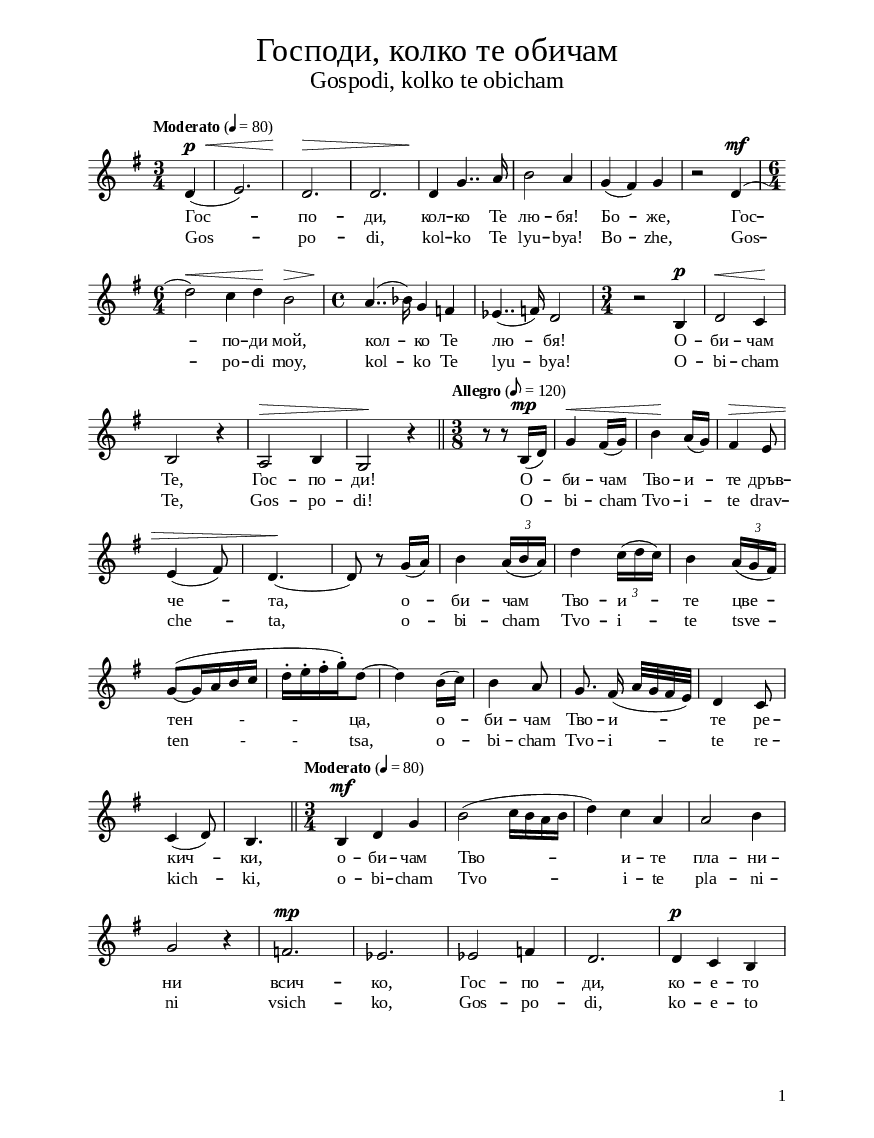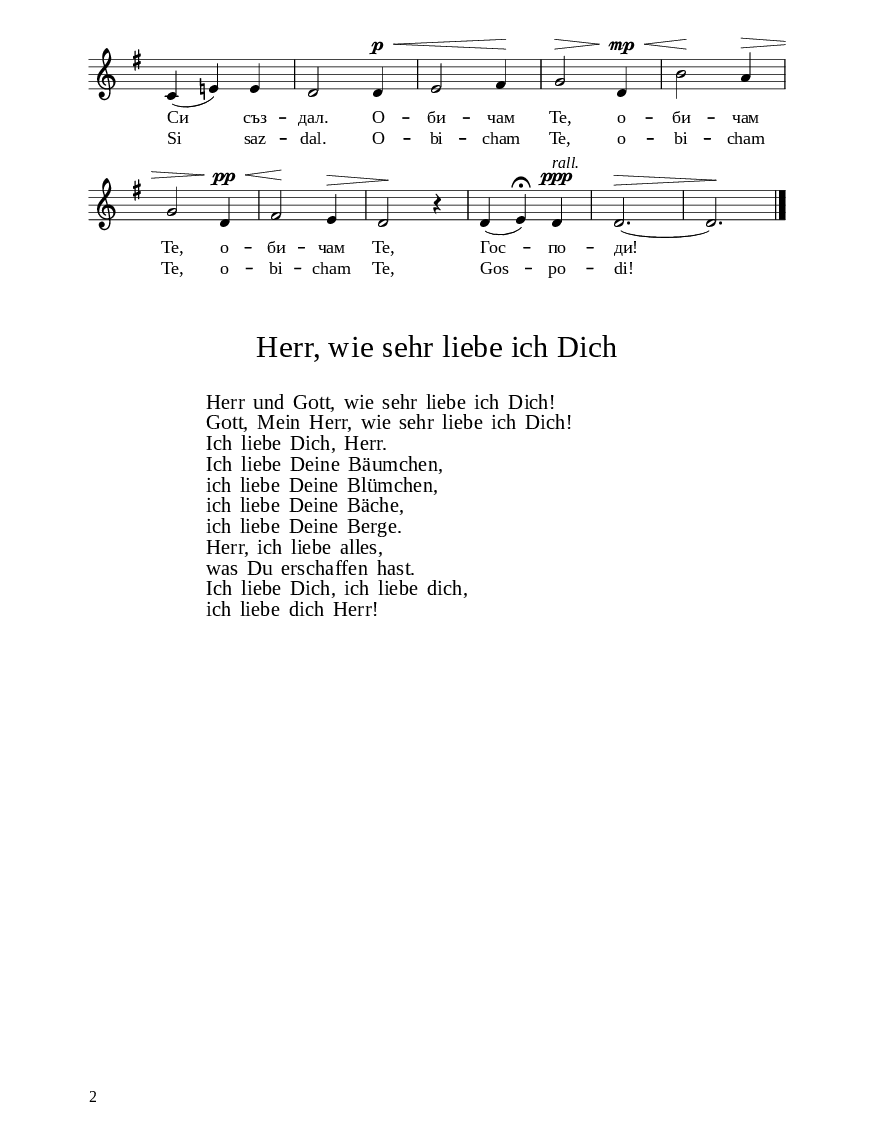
\version "2.22.1"

% include paper part and global functions
\include "include/globals.ily"

\bookpart {
  \include "include/bookpart-paper.ily"
  \score {
    \include "include/score-layout.ily"

    \new Voice \absolute {
      \clef treble
      \key g \major
      \time 3/4
      \tempoFunc "Moderato" 4 "80"
      \autoBeamOff

      \partial 4
      d'4^\p^\< ( | % 2
      e'2. ) | % 3
      d'2. ^\! ^\> | % 4
      d'2. | % 5
      d'4 ^\! g'4.. a'16 | % 6
      b'2 a'4 | % 7
      g'4 ( fis'4 ) g'4 | % 8
      r2 d'4 ( ^\mf \break | % 9
      \time 6/4  | % 9
      d''2 ) ^\<  c''4  d''4 ^\!  b'2
      ^\> |
      \time 4/4  |
      a'4.. ( ^\!  bes'16 ) g'4 f'4 | % 11
      es'4.. ( f'16 ) d'2 | % 12
      \time 3/4  | % 12
      r2 b4 ^\p | % 13
      d'2 ^\< c'4 ^\! \break | % 14
      b2 r4 | % 15
      \once \override Hairpin #'to-barline = ##f
      a2 ^\> b4 | % 16
      g2 ^\! r4 \bar "||"
      \time 3/8 \tempoFunc "Allegro" 8 "120" | % 17
      r8 r8 b16 ( [ ^\mp d'16 ) ] | % 18
      \once \override Hairpin #'to-barline = ##f
      g'4 ^\< fis'16 ( [ g'16 ) ] | % 19
      b'4 ^\! a'16 ( [ g'16 ) ] |
      \once \override Hairpin #'to-barline = ##f
      fis'4 ^\> e'8 \break | % 21
      e'4 ( fis'8 ) | % 22
      d'4. ~ ^\! | % 23
      d'8 r8 g'16 ( [ a'16 ) ] | % 24
      b'4 \once \omit TupletBracket
      \times 2/3  {
        a'16 ( [ b'16 a'16 ) ]
      }
      | % 25
      d''4 \once \omit TupletBracket
      \times 2/3  {
        c''16 ( [  d''16  c''16 ) ]
      }
      | % 26
      b'4 \once \omit TupletBracket
      \times 2/3  {
        a'16 ( [ g'16 fis'16 ) ]
      }
      \break | % 27
      g'8 ( ~ [ g'16 a'16 b'16 c''16
      ] | % 28
      d''16 -. [  e''16 -.  fis''16 -.
      g''16 -. ) d''8 ~ ] | % 29
      d''4  b'16 ( [  c''16 ) ] |
      b'4 a'8 | % 31
      g'8.  fis'16 ( a'32 [ g'32
      fis'32 e'32 ) ] | % 32
      d'4 c'8 \break | % 33
      c'4 ( d'8 ) | % 34
      b4. \bar "||"
      \time 3/4  | % 35
      \tempoFunc "Moderato" 4 "80"
      b4 ^\mf 
      d'4 g'4 | % 36
      b'2 (  c''16 [  b'16  a'16
      b'16 ] | % 37
      d''4 )  c''4 a'4 | % 38
      a'2  b'4 \break | % 39

      g'2 r4 |
      f'2. ^\mp | % 41
      es'2. | % 42
      es'2 f'4 | % 43
      d'2. | % 44
      d'4 ^\p c'4 b4 \pageBreak | % 45
      c'4 ( e'!4 ) e'4 | % 46
      d'2 d'4 ^\p ^\< | % 47
      e'2 fis'4 ^\! | % 48
      \override Hairpin #'to-barline = ##f
      g'2 ^\> d'4 ^\mp ^\!
      
      ^\<  | % 49
      b'2 ^\! a'4 ^\> \break |
      g'2 d'4 ^\! ^\pp  ^\< | % 51
      fis'2  ^\! e'4 ^\> | % 52
      d'2 ^\! r4 | % 53
      d'4 ( e'4 ) ^\fermata d'4
      ^\markup{
        \italic
        {rall.}
      }
      ^\ppp | % 54
      d'2. ~ ^\> | % 55
      d'2. ^\! \bar "|."
    }

    \addlyrics {
      Гос -- по --
      ди, кол -- ко Те лю -- бя! Бо -- же, Гос -- по
      -- ди мой, кол -- ко Те лю -- бя! О -- би -- чам
      Те, Гос -- по -- ди! О -- би -- чам Тво -- и --
      те дръв -- че -- та, о -- би -- чам Тво -- и --
      те цве -- "тен           -           -            ца," о -- би
      -- чам Тво -- и -- те ре -- кич -- ки, о -- би --
      чам Тво -- и -- те  пла -- ни -- ни всич -- ко,
      Гос -- по -- ди, ко -- е -- то Си съз -- дал. О
      -- би -- чам Те, о -- би -- чам Те, о -- би --
      чам Те, Гос -- по -- ди!}
      \addlyrics {
        Gos -- po --
        di, kol -- ko Te lyu -- bya! Bo -- zhe, Gos -- po
        -- di moy, kol -- ko Te lyu -- bya! O -- bi -- cham
        Te, Gos -- po -- di! O -- bi -- cham Tvo -- i --
        te drav -- che -- ta, o -- bi -- cham Tvo -- i --
        te tsve -- "ten            -           -            tsa," o -- bi
        -- cham Tvo -- i -- te re -- kich -- ki, o -- bi --
        cham Tvo -- i -- te  pla -- ni -- ni vsich -- ko,
        Gos -- po -- di, ko -- e -- to Si saz -- dal. O
        -- bi -- cham Te, o -- bi -- cham Te, o -- bi --
        cham Te, Gos -- po -- di!}

        \header {
          title = \titleFunc "Господи, колко те обичам" "Gospodi, kolko te obicham"
        }

        \midi{}

      } % score

      \markup \empty-one

      % include foreign translation(s) of the song
      \version "2.20.0"

\markup \fill-line { \fontsize #6 "Herr, wie sehr liebe ich Dich" }
\markup \null
\markup \null
\markup \fontsize #+2.5 {
  \hspace #10
  \override #'(baseline-skip . 2)

  \column {
    \line { " " }

\line { " "Herr und Gott, wie sehr liebe ich Dich!}

\line { " "Gott, Mein Herr, wie sehr liebe ich Dich!}

\line { " "Ich liebe Dich, Herr.}

\line { " "Ich liebe Deine Bäumchen, }

\line { " "ich liebe Deine Blümchen,}

\line { " "ich liebe Deine Bäche,}

\line { " "ich liebe Deine Berge.}

\line { " "Herr, ich liebe alles,}

\line { " "was Du erschaffen hast.}

\line { " "Ich liebe Dich, ich liebe dich,}

\line { " "ich liebe dich Herr!}

  }
}

    } % bookpart

    % Più mosso
    %
